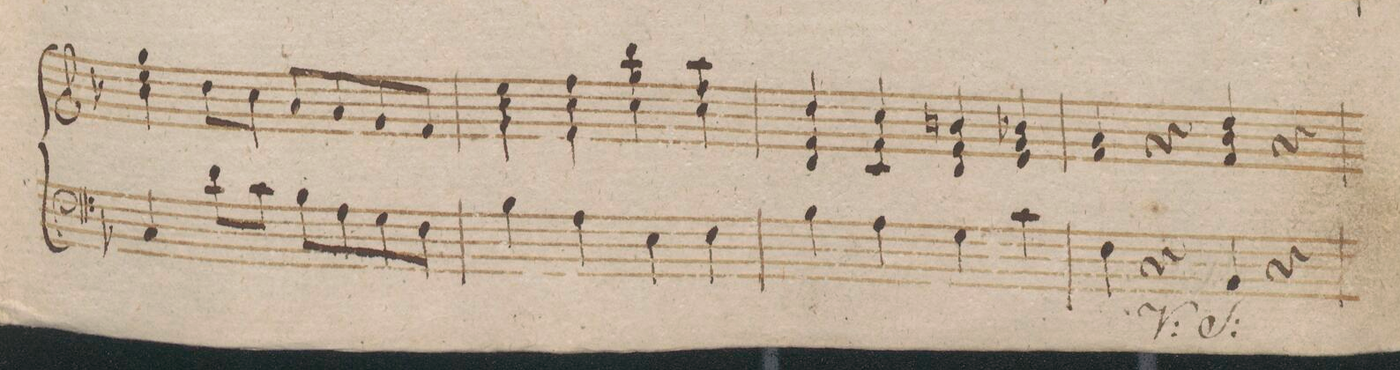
**kern
*I"Organo.
*clefF4
*k[b-]
*met(c|)
*M2/2
4C/
8d\L
8c\J
8B-\L
8A\
8G\
8F\J
=66
4B-\
4A\
4E\
4F\
=67
4B-\
4A\
4G\
4c\
=68
4F\
4r
4BB-/
4r
=69
*-
